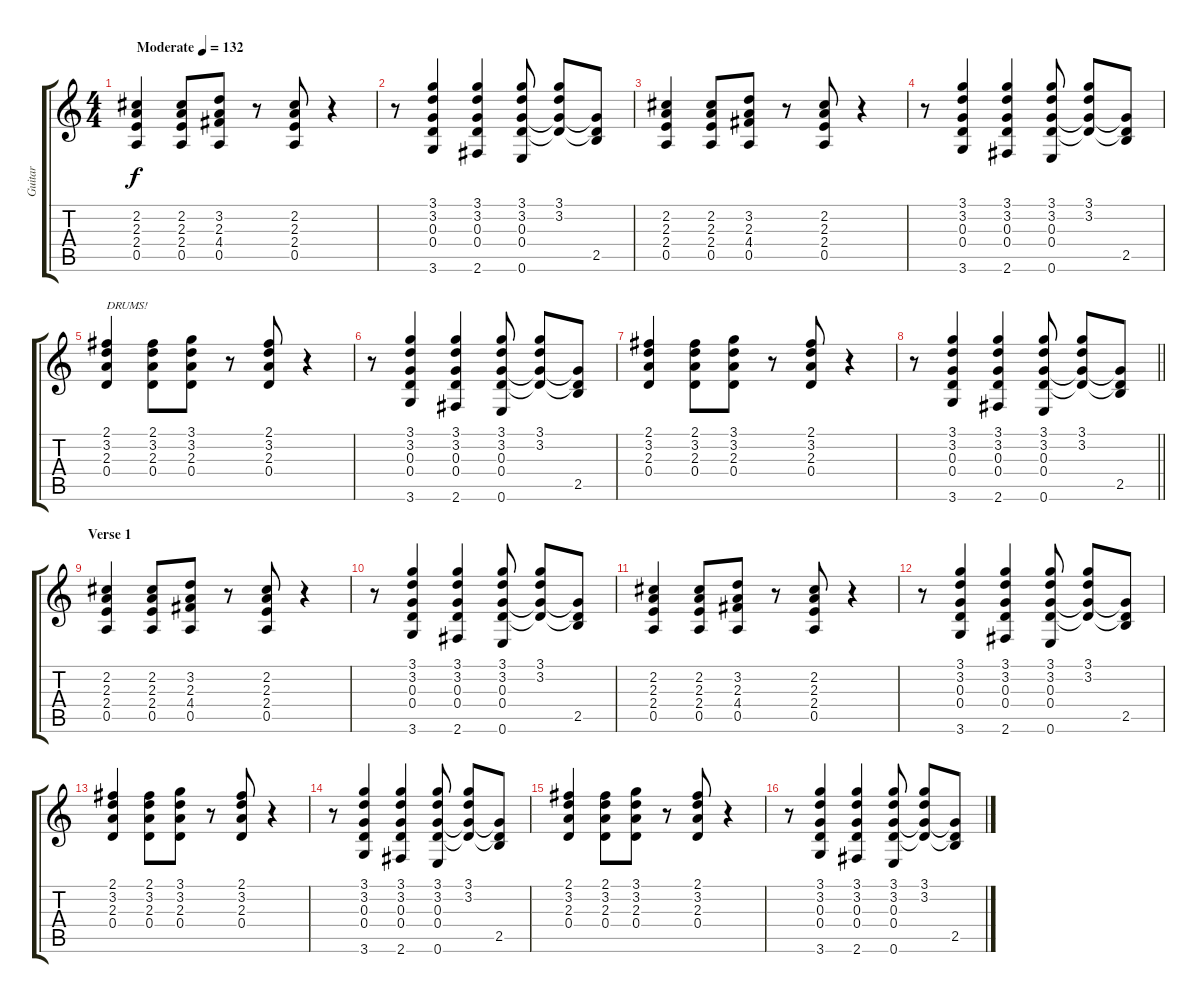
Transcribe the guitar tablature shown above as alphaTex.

\track ("Guitar" "Guitar") {instrument distortionguitar}
\staff {score tabs}
\tuning (E4 B3 G3 D3 A2 E2) {hide}
\ts (4 4)
\tempo (132 "Moderate")
\clef g2
\ks c
(2.2 2.3 2.4 0.5).4{dy f instrument distortionguitar} (2.2 2.3 2.4 0.5).8 (3.2 2.3 4.4 0.5).8 r.8 (2.2 2.3 2.4 0.5).8 r.4 |
r.8 (3.1 3.2 0.3 0.4 3.6).4 (3.1 3.2 0.3 0.4 2.6).4 (3.1 3.2 0.3 0.4 0.6).8 (3.1 3.2 0.3{t} 0.4{t}).8 (0.3{t} 0.4{t} 2.5).8 |
(2.2 2.3 2.4 0.5).4 (2.2 2.3 2.4 0.5).8 (3.2 2.3 4.4 0.5).8 r.8 (2.2 2.3 2.4 0.5).8 r.4 |
r.8 (3.1 3.2 0.3 0.4 3.6).4 (3.1 3.2 0.3 0.4 2.6).4 (3.1 3.2 0.3 0.4 0.6).8 (3.1 3.2 0.3{t} 0.4{t}).8 (0.3{t} 0.4{t} 2.5).8 |
(2.1 3.2 2.3 0.4).4{txt "DRUMS!"} (2.1 3.2 2.3 0.4).8 (3.1 3.2 2.3 0.4).8 r.8 (2.1 3.2 2.3 0.4).8 r.4 |
r.8 (3.1 3.2 0.3 0.4 3.6).4 (3.1 3.2 0.3 0.4 2.6).4 (3.1 3.2 0.3 0.4 0.6).8 (3.1 3.2 0.3{t} 0.4{t}).8 (0.3{t} 0.4{t} 2.5).8 |
(2.1 3.2 2.3 0.4).4 (2.1 3.2 2.3 0.4).8 (3.1 3.2 2.3 0.4).8 r.8 (2.1 3.2 2.3 0.4).8 r.4 |
\barLineRight lightlight
r.8 (3.1 3.2 0.3 0.4 3.6).4 (3.1 3.2 0.3 0.4 2.6).4 (3.1 3.2 0.3 0.4 0.6).8 (3.1 3.2 0.3{t} 0.4{t}).8 (0.3{t} 0.4{t} 2.5).8 |
\section ("" "Verse 1")
(2.2 2.3 2.4 0.5).4 (2.2 2.3 2.4 0.5).8 (3.2 2.3 4.4 0.5).8 r.8 (2.2 2.3 2.4 0.5).8 r.4 |
r.8 (3.1 3.2 0.3 0.4 3.6).4 (3.1 3.2 0.3 0.4 2.6).4 (3.1 3.2 0.3 0.4 0.6).8 (3.1 3.2 0.3{t} 0.4{t}).8 (0.3{t} 0.4{t} 2.5).8 |
(2.2 2.3 2.4 0.5).4 (2.2 2.3 2.4 0.5).8 (3.2 2.3 4.4 0.5).8 r.8 (2.2 2.3 2.4 0.5).8 r.4 |
r.8 (3.1 3.2 0.3 0.4 3.6).4 (3.1 3.2 0.3 0.4 2.6).4 (3.1 3.2 0.3 0.4 0.6).8 (3.1 3.2 0.3{t} 0.4{t}).8 (0.3{t} 0.4{t} 2.5).8 |
(2.1 3.2 2.3 0.4).4 (2.1 3.2 2.3 0.4).8 (3.1 3.2 2.3 0.4).8 r.8 (2.1 3.2 2.3 0.4).8 r.4 |
r.8 (3.1 3.2 0.3 0.4 3.6).4 (3.1 3.2 0.3 0.4 2.6).4 (3.1 3.2 0.3 0.4 0.6).8 (3.1 3.2 0.3{t} 0.4{t}).8 (0.3{t} 0.4{t} 2.5).8 |
(2.1 3.2 2.3 0.4).4 (2.1 3.2 2.3 0.4).8 (3.1 3.2 2.3 0.4).8 r.8 (2.1 3.2 2.3 0.4).8 r.4 |
r.8 (3.1 3.2 0.3 0.4 3.6).4 (3.1 3.2 0.3 0.4 2.6).4 (3.1 3.2 0.3 0.4 0.6).8 (3.1 3.2 0.3{t} 0.4{t}).8 (0.3{t} 0.4{t} 2.5).8
